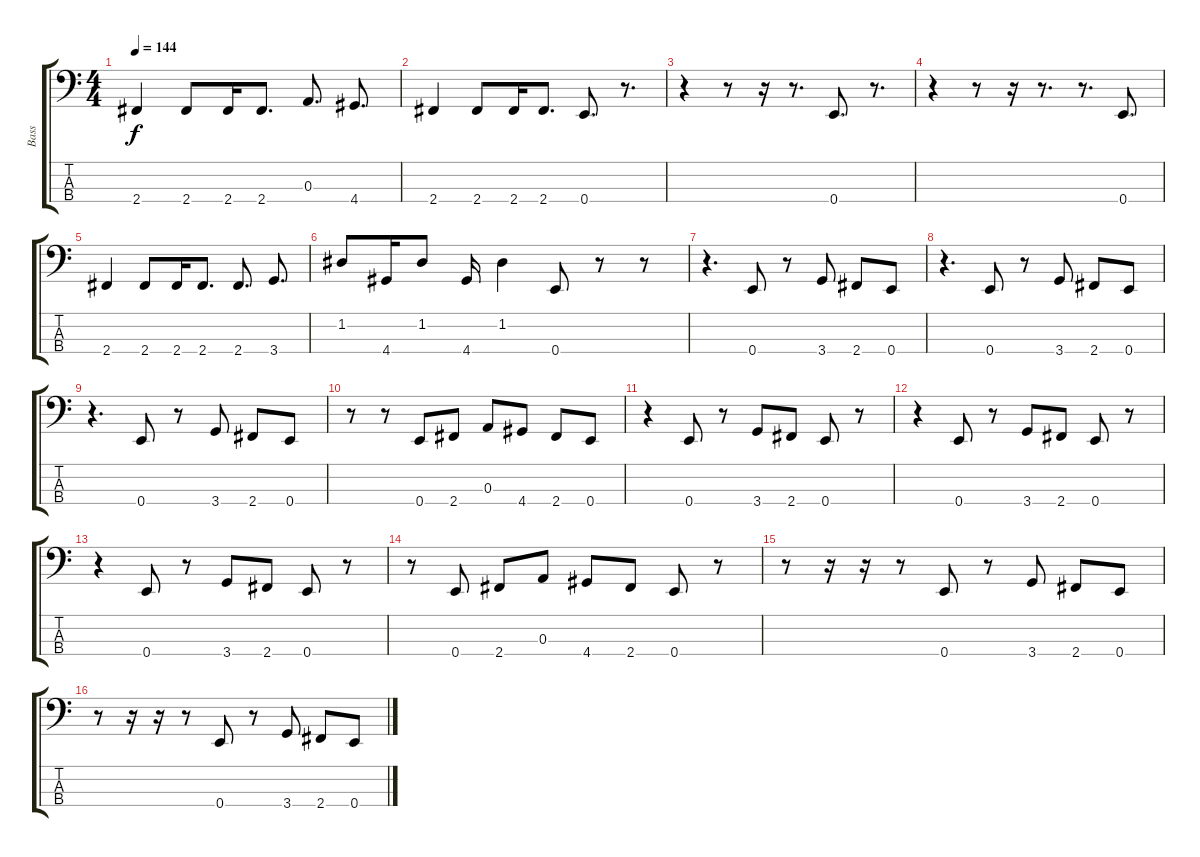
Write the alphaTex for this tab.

\track ("Bass" "Bass") {instrument electricbasspick}
\staff {score tabs}
\tuning (G2 D2 A1 E1) {hide}
\ts (4 4)
\tempo 144
\clef f4
\ks c
2.4.4{dy f} 2.4.8 2.4.16 2.4.8{d} 0.3.8{d} 4.4.8{d} |
2.4.4 2.4.8 2.4.16 2.4.8{d} 0.4.8{d} r.8{d} |
r.4 r.8 r.16 r.8{d} 0.4.8{d} r.8{d} |
r.4 r.8 r.16 r.8{d} r.8{d} 0.4.8{d} |
2.4.4 2.4.8 2.4.16 2.4.8{d} 2.4.8{d} 3.4.8{d} |
1.2.8 4.4.16 1.2.8 4.4.16 1.2.4 0.4.8 r.8 r.8 |
r.4{d} 0.4.8 r.8 3.4.8 2.4.8 0.4.8 |
r.4{d} 0.4.8 r.8 3.4.8 2.4.8 0.4.8 |
r.4{d} 0.4.8 r.8 3.4.8 2.4.8 0.4.8 |
r.8 r.8 0.4.8 2.4.8 0.3.8 4.4.8 2.4.8 0.4.8 |
r.4 0.4.8 r.8 3.4.8 2.4.8 0.4.8 r.8 |
r.4 0.4.8 r.8 3.4.8 2.4.8 0.4.8 r.8 |
r.4 0.4.8 r.8 3.4.8 2.4.8 0.4.8 r.8 |
r.8 0.4.8 2.4.8 0.3.8 4.4.8 2.4.8 0.4.8 r.8 |
r.8 r.16 r.16 r.8 0.4.8 r.8 3.4.8 2.4.8 0.4.8 |
r.8 r.16 r.16 r.8 0.4.8 r.8 3.4.8 2.4.8 0.4.8
